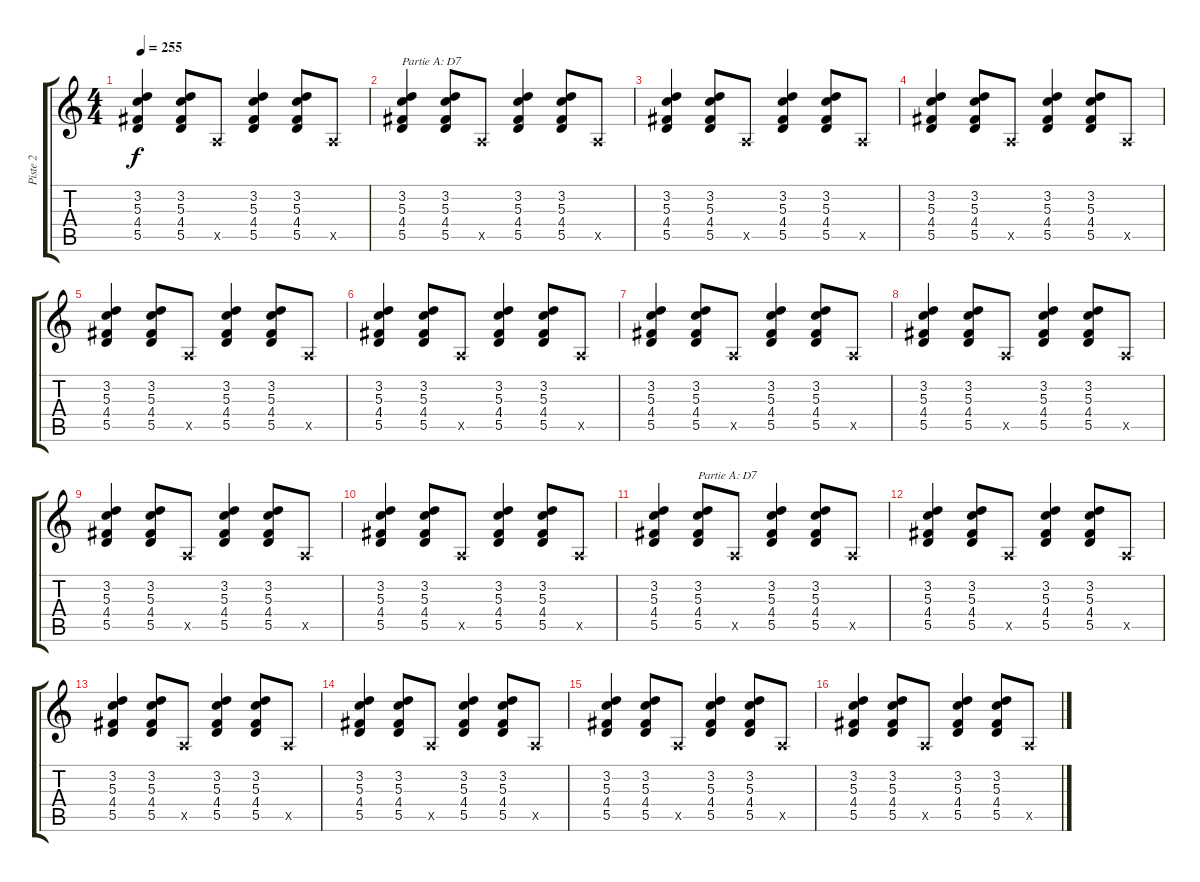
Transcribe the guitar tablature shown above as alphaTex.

\track ("Piste 2" "Piste 2") {instrument acousticguitarnylon}
\staff {score tabs}
\tuning (E4 B3 G3 D3 A2 E2) {hide}
\ts (4 4)
\tempo 255
\clef g2
\ks c
(3.2 5.3 4.4 5.5).4{dy f instrument acousticguitarnylon} (3.2 5.3 4.4 5.5).8 0.5{x}.8 (3.2 5.3 4.4 5.5).4 (3.2 5.3 4.4 5.5).8 0.5{x}.8 |
(3.2 5.3 4.4 5.5).4{txt "Partie A: D7"} (3.2 5.3 4.4 5.5).8 0.5{x}.8 (3.2 5.3 4.4 5.5).4 (3.2 5.3 4.4 5.5).8 0.5{x}.8 |
(3.2 5.3 4.4 5.5).4 (3.2 5.3 4.4 5.5).8 0.5{x}.8 (3.2 5.3 4.4 5.5).4 (3.2 5.3 4.4 5.5).8 0.5{x}.8 |
(3.2 5.3 4.4 5.5).4 (3.2 5.3 4.4 5.5).8 0.5{x}.8 (3.2 5.3 4.4 5.5).4 (3.2 5.3 4.4 5.5).8 0.5{x}.8 |
(3.2 5.3 4.4 5.5).4 (3.2 5.3 4.4 5.5).8 0.5{x}.8 (3.2 5.3 4.4 5.5).4 (3.2 5.3 4.4 5.5).8 0.5{x}.8 |
(3.2 5.3 4.4 5.5).4 (3.2 5.3 4.4 5.5).8 0.5{x}.8 (3.2 5.3 4.4 5.5).4 (3.2 5.3 4.4 5.5).8 0.5{x}.8 |
(3.2 5.3 4.4 5.5).4 (3.2 5.3 4.4 5.5).8 0.5{x}.8 (3.2 5.3 4.4 5.5).4 (3.2 5.3 4.4 5.5).8 0.5{x}.8 |
(3.2 5.3 4.4 5.5).4 (3.2 5.3 4.4 5.5).8 0.5{x}.8 (3.2 5.3 4.4 5.5).4 (3.2 5.3 4.4 5.5).8 0.5{x}.8 |
(3.2 5.3 4.4 5.5).4 (3.2 5.3 4.4 5.5).8 0.5{x}.8 (3.2 5.3 4.4 5.5).4 (3.2 5.3 4.4 5.5).8 0.5{x}.8 |
(3.2 5.3 4.4 5.5).4 (3.2 5.3 4.4 5.5).8 0.5{x}.8 (3.2 5.3 4.4 5.5).4 (3.2 5.3 4.4 5.5).8 0.5{x}.8 |
(3.2 5.3 4.4 5.5).4 (3.2 5.3 4.4 5.5).8{txt "Partie A: D7"} 0.5{x}.8 (3.2 5.3 4.4 5.5).4 (3.2 5.3 4.4 5.5).8 0.5{x}.8 |
(3.2 5.3 4.4 5.5).4 (3.2 5.3 4.4 5.5).8 0.5{x}.8 (3.2 5.3 4.4 5.5).4 (3.2 5.3 4.4 5.5).8 0.5{x}.8 |
(3.2 5.3 4.4 5.5).4 (3.2 5.3 4.4 5.5).8 0.5{x}.8 (3.2 5.3 4.4 5.5).4 (3.2 5.3 4.4 5.5).8 0.5{x}.8 |
(3.2 5.3 4.4 5.5).4 (3.2 5.3 4.4 5.5).8 0.5{x}.8 (3.2 5.3 4.4 5.5).4 (3.2 5.3 4.4 5.5).8 0.5{x}.8 |
(3.2 5.3 4.4 5.5).4 (3.2 5.3 4.4 5.5).8 0.5{x}.8 (3.2 5.3 4.4 5.5).4 (3.2 5.3 4.4 5.5).8 0.5{x}.8 |
(3.2 5.3 4.4 5.5).4 (3.2 5.3 4.4 5.5).8 0.5{x}.8 (3.2 5.3 4.4 5.5).4 (3.2 5.3 4.4 5.5).8 0.5{x}.8
